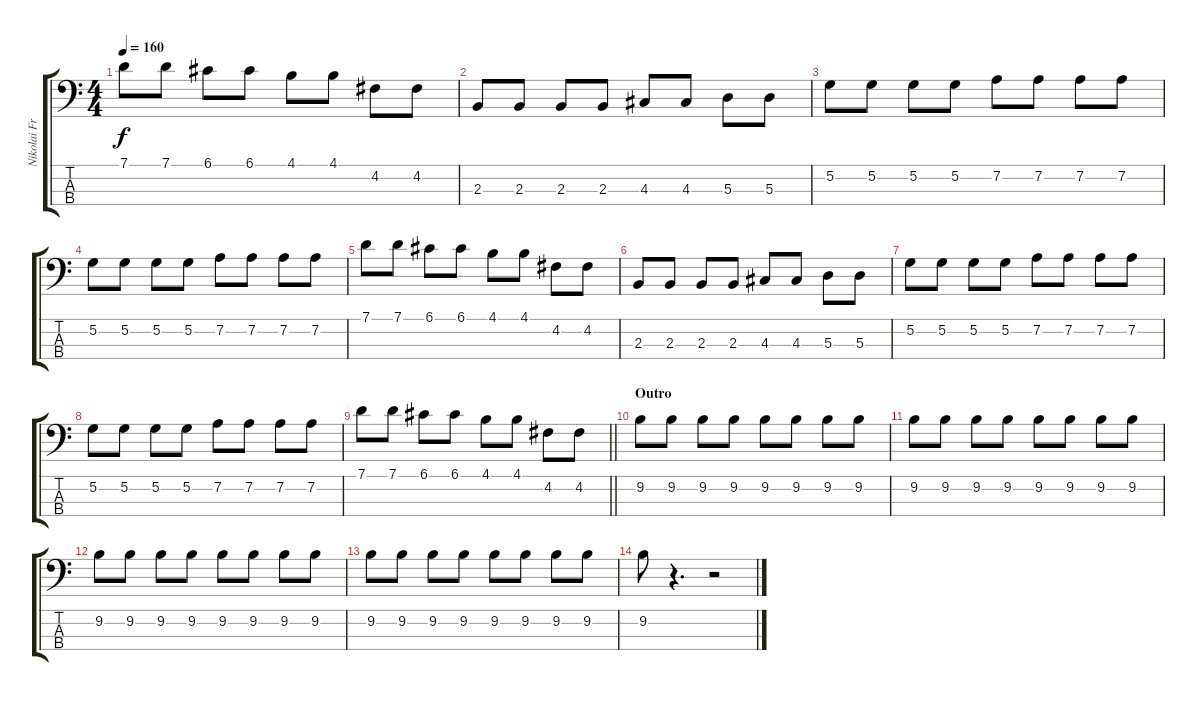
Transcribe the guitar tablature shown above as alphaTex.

\track ("Nikolai Fraiture" "Nikolai Fr") {instrument electricbasspick}
\staff {score tabs}
\tuning (G2 D2 A1 E1) {hide}
\ts (4 4)
\tempo 160
\clef f4
\ks c
7.1.8{dy f} 7.1.8 6.1.8 6.1.8 4.1.8 4.1.8 4.2.8 4.2.8 |
2.3.8 2.3.8 2.3.8 2.3.8 4.3.8 4.3.8 5.3.8 5.3.8 |
5.2.8 5.2.8 5.2.8 5.2.8 7.2.8 7.2.8 7.2.8 7.2.8 |
5.2.8 5.2.8 5.2.8 5.2.8 7.2.8 7.2.8 7.2.8 7.2.8 |
7.1.8 7.1.8 6.1.8 6.1.8 4.1.8 4.1.8 4.2.8 4.2.8 |
2.3.8 2.3.8 2.3.8 2.3.8 4.3.8 4.3.8 5.3.8 5.3.8 |
5.2.8 5.2.8 5.2.8 5.2.8 7.2.8 7.2.8 7.2.8 7.2.8 |
5.2.8 5.2.8 5.2.8 5.2.8 7.2.8 7.2.8 7.2.8 7.2.8 |
\barLineRight lightlight
7.1.8 7.1.8 6.1.8 6.1.8 4.1.8 4.1.8 4.2.8 4.2.8 |
\section ("" "Outro")
9.2.8 9.2.8 9.2.8 9.2.8 9.2.8 9.2.8 9.2.8 9.2.8 |
9.2.8 9.2.8 9.2.8 9.2.8 9.2.8 9.2.8 9.2.8 9.2.8 |
9.2.8 9.2.8 9.2.8 9.2.8 9.2.8 9.2.8 9.2.8 9.2.8 |
9.2.8 9.2.8 9.2.8 9.2.8 9.2.8 9.2.8 9.2.8 9.2.8 |
9.2.8 r.4{d} r.2
